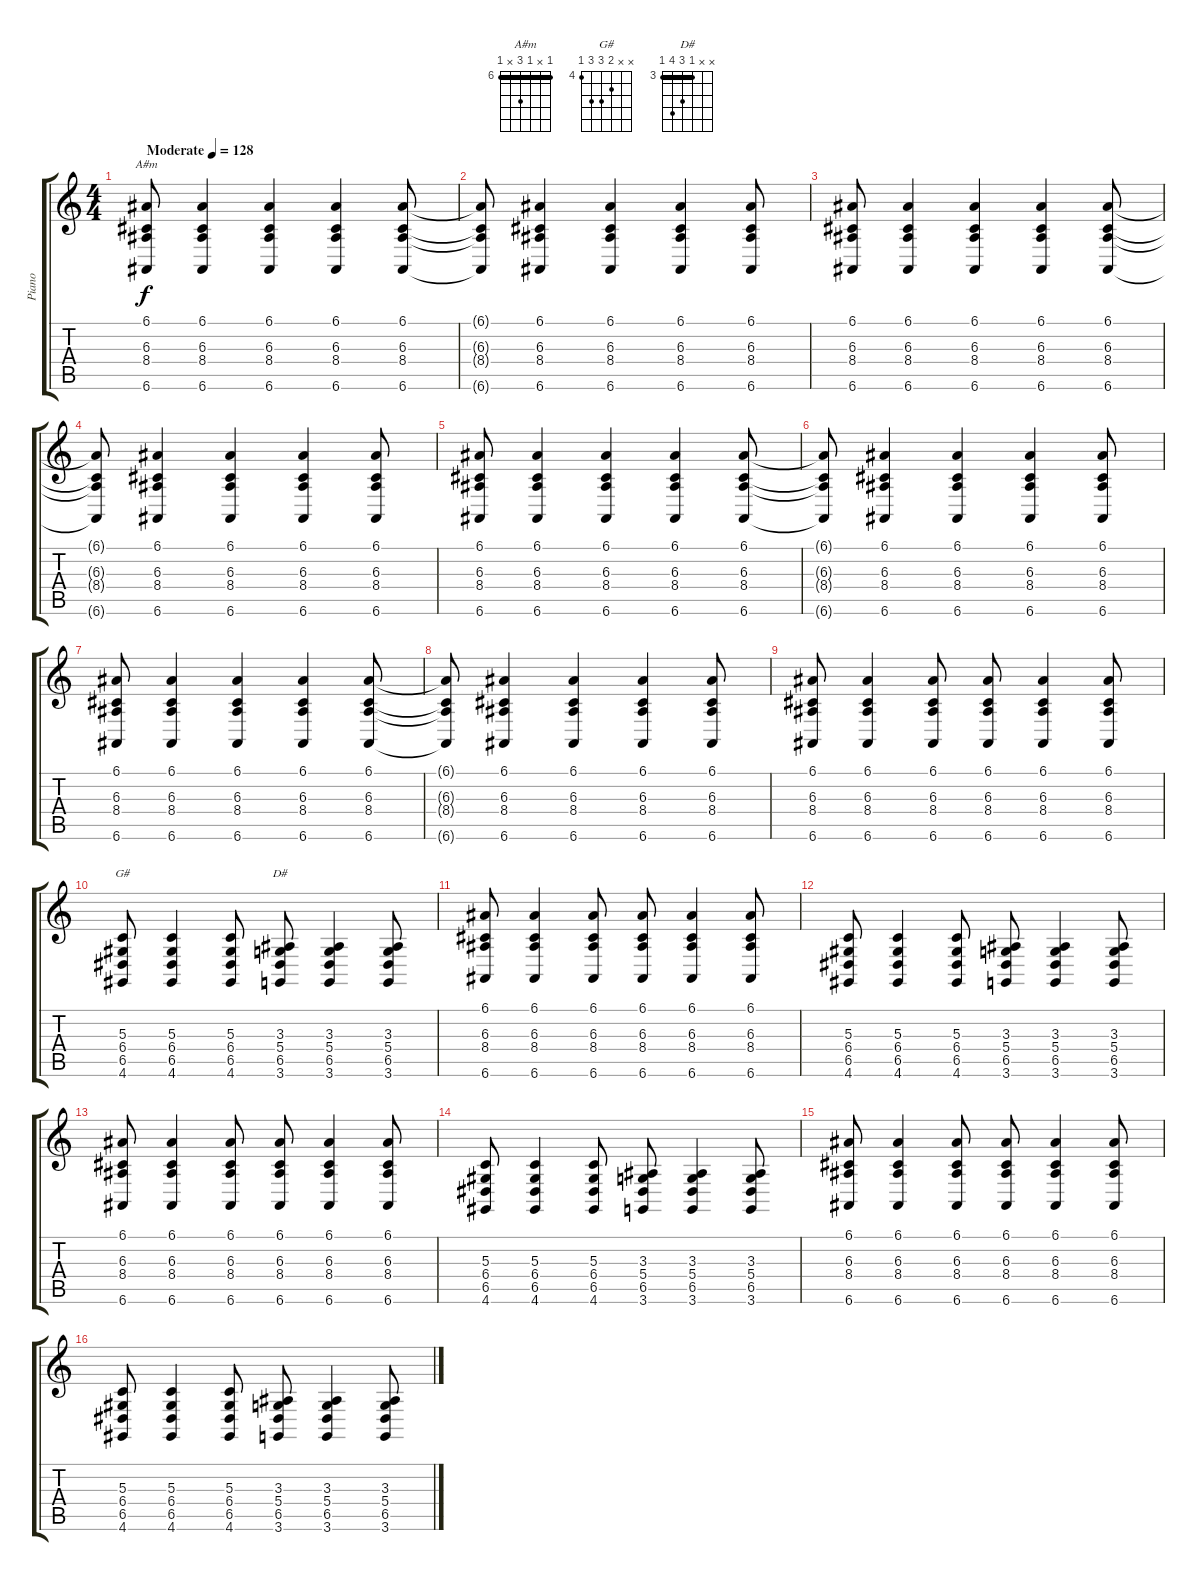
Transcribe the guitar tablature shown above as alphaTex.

\track ("Piano" "Piano") {instrument electricgrandpiano}
\staff {score tabs}
\tuning (E4 B3 G3 D3 A2 E2) {hide}
\chord ("A#m" 6 x 6 8 x 6) {firstfret 6 barre 6}
\chord ("G#" x x 5 6 6 4) {firstfret 4}
\chord ("D#" x x 3 5 6 3) {firstfret 3 barre 3}
\ts (4 4)
\tempo (128 "Moderate")
\clef g2
\ks c
(6.1 6.3 8.4 6.6).8{ch "A#m" dy f instrument electricgrandpiano} (6.1 6.3 8.4 6.6).4 (6.1 6.3 8.4 6.6).4 (6.1 6.3 8.4 6.6).4 (6.1 6.3 8.4 6.6).8 |
(6.1{t} 6.3{t} 8.4{t} 6.6{t}).8 (6.1 6.3 8.4 6.6).4 (6.1 6.3 8.4 6.6).4 (6.1 6.3 8.4 6.6).4 (6.1 6.3 8.4 6.6).8 |
(6.1 6.3 8.4 6.6).8 (6.1 6.3 8.4 6.6).4 (6.1 6.3 8.4 6.6).4 (6.1 6.3 8.4 6.6).4 (6.1 6.3 8.4 6.6).8 |
(6.1{t} 6.3{t} 8.4{t} 6.6{t}).8 (6.1 6.3 8.4 6.6).4 (6.1 6.3 8.4 6.6).4 (6.1 6.3 8.4 6.6).4 (6.1 6.3 8.4 6.6).8 |
(6.1 6.3 8.4 6.6).8 (6.1 6.3 8.4 6.6).4 (6.1 6.3 8.4 6.6).4 (6.1 6.3 8.4 6.6).4 (6.1 6.3 8.4 6.6).8 |
(6.1{t} 6.3{t} 8.4{t} 6.6{t}).8 (6.1 6.3 8.4 6.6).4 (6.1 6.3 8.4 6.6).4 (6.1 6.3 8.4 6.6).4 (6.1 6.3 8.4 6.6).8 |
(6.1 6.3 8.4 6.6).8 (6.1 6.3 8.4 6.6).4 (6.1 6.3 8.4 6.6).4 (6.1 6.3 8.4 6.6).4 (6.1 6.3 8.4 6.6).8 |
(6.1{t} 6.3{t} 8.4{t} 6.6{t}).8 (6.1 6.3 8.4 6.6).4 (6.1 6.3 8.4 6.6).4 (6.1 6.3 8.4 6.6).4 (6.1 6.3 8.4 6.6).8 |
(6.1 6.3 8.4 6.6).8 (6.1 6.3 8.4 6.6).4 (6.1 6.3 8.4 6.6).8 (6.1 6.3 8.4 6.6).8 (6.1 6.3 8.4 6.6).4 (6.1 6.3 8.4 6.6).8 |
(5.3 6.4 6.5 4.6).8{ch "G#"} (5.3 6.4 6.5 4.6).4 (5.3 6.4 6.5 4.6).8 (3.3 5.4 6.5 3.6).8{ch "D#"} (3.3 5.4 6.5 3.6).4 (3.3 5.4 6.5 3.6).8 |
(6.1 6.3 8.4 6.6).8 (6.1 6.3 8.4 6.6).4 (6.1 6.3 8.4 6.6).8 (6.1 6.3 8.4 6.6).8 (6.1 6.3 8.4 6.6).4 (6.1 6.3 8.4 6.6).8 |
(5.3 6.4 6.5 4.6).8 (5.3 6.4 6.5 4.6).4 (5.3 6.4 6.5 4.6).8 (3.3 5.4 6.5 3.6).8 (3.3 5.4 6.5 3.6).4 (3.3 5.4 6.5 3.6).8 |
(6.1 6.3 8.4 6.6).8 (6.1 6.3 8.4 6.6).4 (6.1 6.3 8.4 6.6).8 (6.1 6.3 8.4 6.6).8 (6.1 6.3 8.4 6.6).4 (6.1 6.3 8.4 6.6).8 |
(5.3 6.4 6.5 4.6).8 (5.3 6.4 6.5 4.6).4 (5.3 6.4 6.5 4.6).8 (3.3 5.4 6.5 3.6).8 (3.3 5.4 6.5 3.6).4 (3.3 5.4 6.5 3.6).8 |
(6.1 6.3 8.4 6.6).8 (6.1 6.3 8.4 6.6).4 (6.1 6.3 8.4 6.6).8 (6.1 6.3 8.4 6.6).8 (6.1 6.3 8.4 6.6).4 (6.1 6.3 8.4 6.6).8 |
(5.3 6.4 6.5 4.6).8 (5.3 6.4 6.5 4.6).4 (5.3 6.4 6.5 4.6).8 (3.3 5.4 6.5 3.6).8 (3.3 5.4 6.5 3.6).4 (3.3 5.4 6.5 3.6).8
